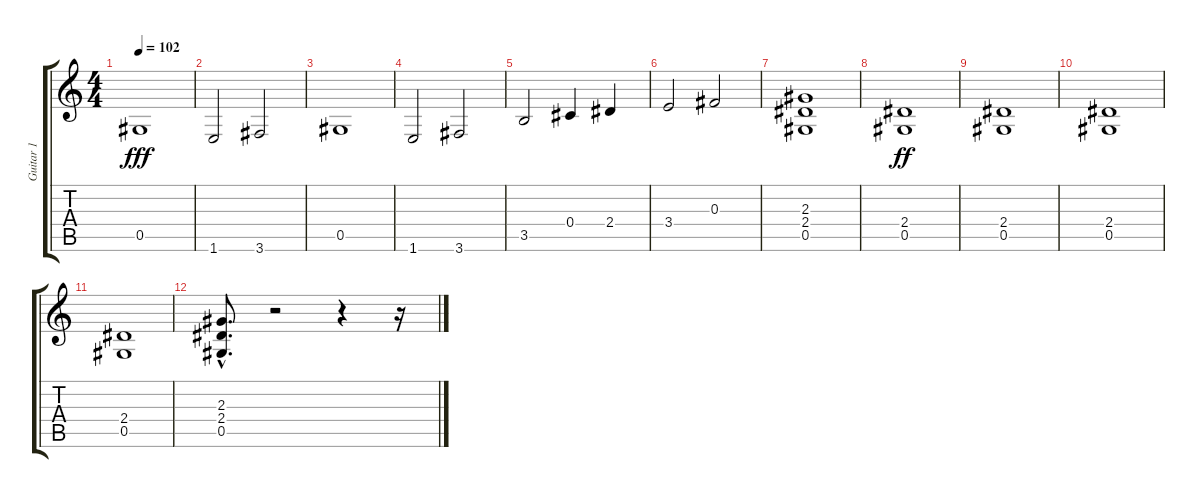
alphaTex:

\track ("Guitar 1" "Guitar 1") {instrument distortionguitar}
\staff {score tabs}
\tuning (Eb4 Bb3 Gb3 Db3 Ab2 Eb2) {hide}
\ts (4 4)
\tempo 102
\clef g2
\ks c
0.5.1{dy fff} |
1.6.2 3.6.2 |
0.5.1 |
1.6.2 3.6.2 |
3.5.2 0.4.4 2.4.4 |
3.4.2 0.3.2 |
(2.3 2.4 0.5).1 |
(2.4 0.5).1{dy ff} |
(2.4 0.5).1 |
(2.4 0.5).1 |
(2.4 0.5).1 |
(2.3{hac} 2.4{hac} 0.5{hac}).8{d} r.2 r.4 r.16
